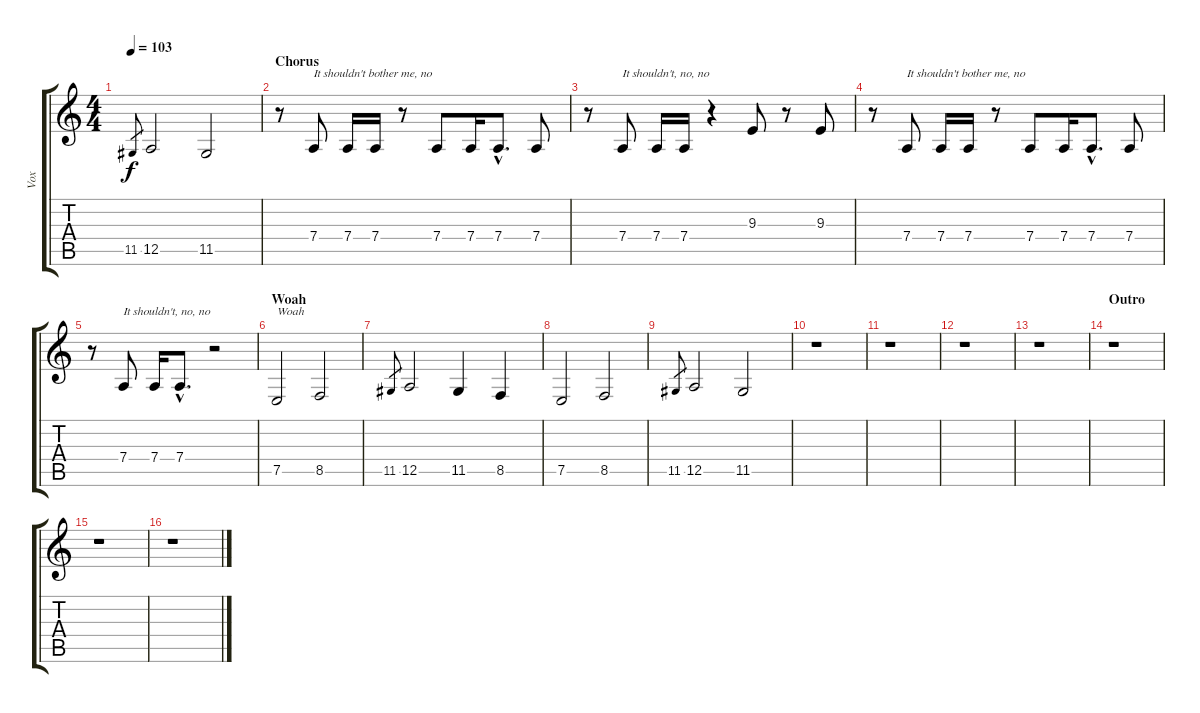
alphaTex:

\track ("Vox" "Vox") {instrument clarinet}
\staff {score tabs}
\tuning (E4 B3 G3 D3 A2 E2) {hide}
\ts (4 4)
\tempo 103
\clef g2
\ks c
11.5.8{gr dy f} 12.5.2 11.5.2 |
\section ("" "Chorus")
r.8 7.4.8{txt "It shouldn't bother me, no"} 7.4.16 7.4.16 r.8 7.4.8 7.4.16 7.4{hac}.8{d} 7.4.8 |
r.8 7.4.8{txt "It shouldn't, no, no"} 7.4.16 7.4.16 r.4 9.3.8 r.8 9.3.8 |
r.8 7.4.8{txt "It shouldn't bother me, no"} 7.4.16 7.4.16 r.8 7.4.8 7.4.16 7.4{hac}.8{d} 7.4.8 |
r.8 7.4.8{txt "It shouldn't, no, no"} 7.4.16 7.4{hac}.8{d} r.2 |
\section ("" "Woah")
7.5.2{txt "Woah"} 8.5.2 |
11.5.8{gr} 12.5.2 11.5.4 8.5.4 |
7.5.2 8.5.2 |
11.5.8{gr} 12.5.2 11.5.2 |
r.1 |
r.1 |
r.1 |
r.1 |
\section ("" "Outro")
r.1 |
r.1 |
r.1
